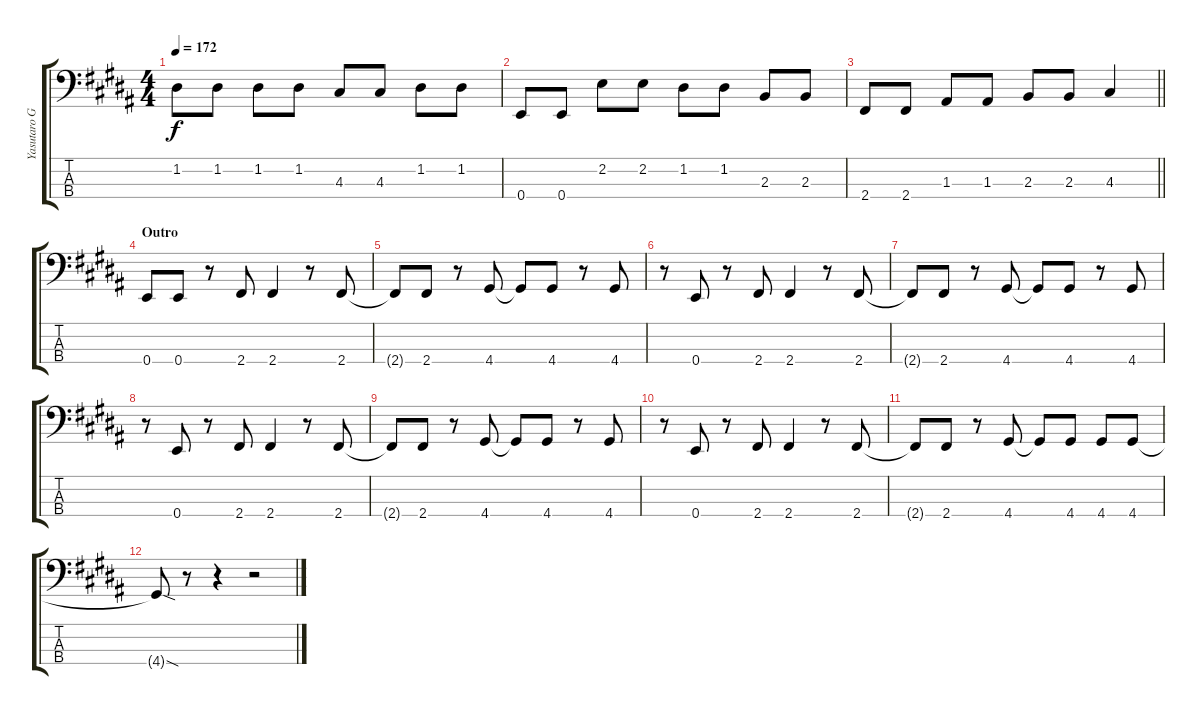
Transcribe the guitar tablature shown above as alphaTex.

\track ("Yasutaro Goto - Bass" "Yasutaro G") {instrument electricbassfinger}
\staff {score tabs}
\tuning (G2 D2 A1 E1) {hide}
\ts (4 4)
\tempo 172
\clef f4
\ks b
1.2.8{dy f} 1.2.8 1.2.8 1.2.8 4.3.8 4.3.8 1.2.8 1.2.8 |
0.4.8 0.4.8 2.2.8 2.2.8 1.2.8 1.2.8 2.3.8 2.3.8 |
\barLineRight lightlight
2.4.8 2.4.8 1.3.8 1.3.8 2.3.8 2.3.8 4.3.4 |
\section ("" "Outro")
0.4.8 0.4.8 r.8 2.4.8 2.4.4 r.8 2.4.8 |
2.4{t}.8 2.4.8 r.8 4.4.8 4.4{t}.8 4.4.8 r.8 4.4.8 |
r.8 0.4.8 r.8 2.4.8 2.4.4 r.8 2.4.8 |
2.4{t}.8 2.4.8 r.8 4.4.8 4.4{t}.8 4.4.8 r.8 4.4.8 |
r.8 0.4.8 r.8 2.4.8 2.4.4 r.8 2.4.8 |
2.4{t}.8 2.4.8 r.8 4.4.8 4.4{t}.8 4.4.8 r.8 4.4.8 |
r.8 0.4.8 r.8 2.4.8 2.4.4 r.8 2.4.8 |
2.4{t}.8 2.4.8 r.8 4.4.8 4.4{t}.8 4.4.8 4.4.8 4.4.8 |
4.4{sod t}.8 r.8 r.4 r.2
